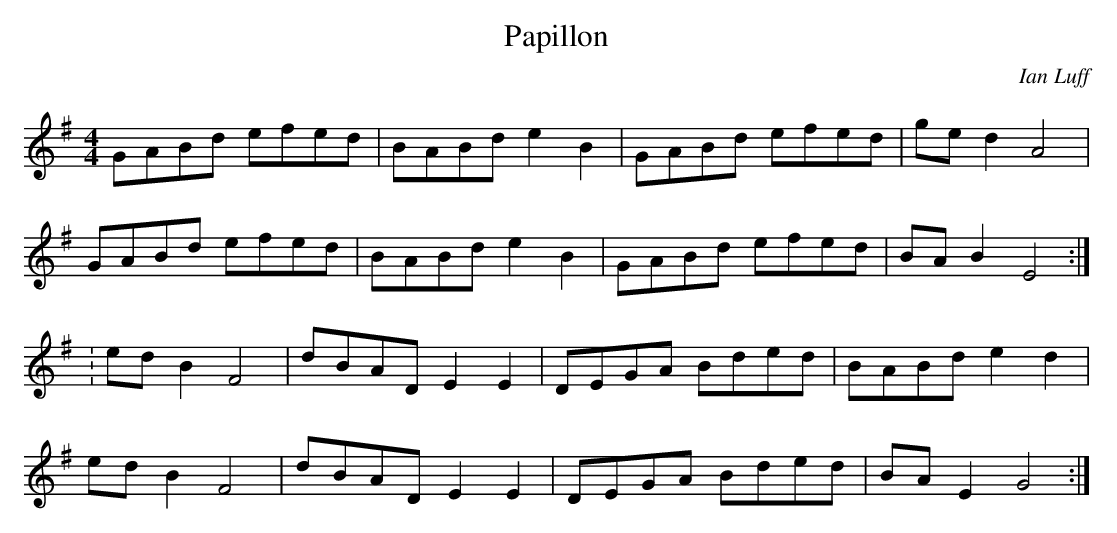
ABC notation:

X:1
T:Papillon
C:Ian Luff
L:1/8
M:4/4
K:G major
GABd efed|BABd e2B2|GABd efed|ged2 A4|
GABd efed|BABd e2B2|GABd efed|BAB2 E4:|
:edB2 F4|dBAD E2E2|DEGA Bded|BABd e2d2|
edB2 F4|dBAD E2E2|DEGA Bded|BAE2 G4:|
